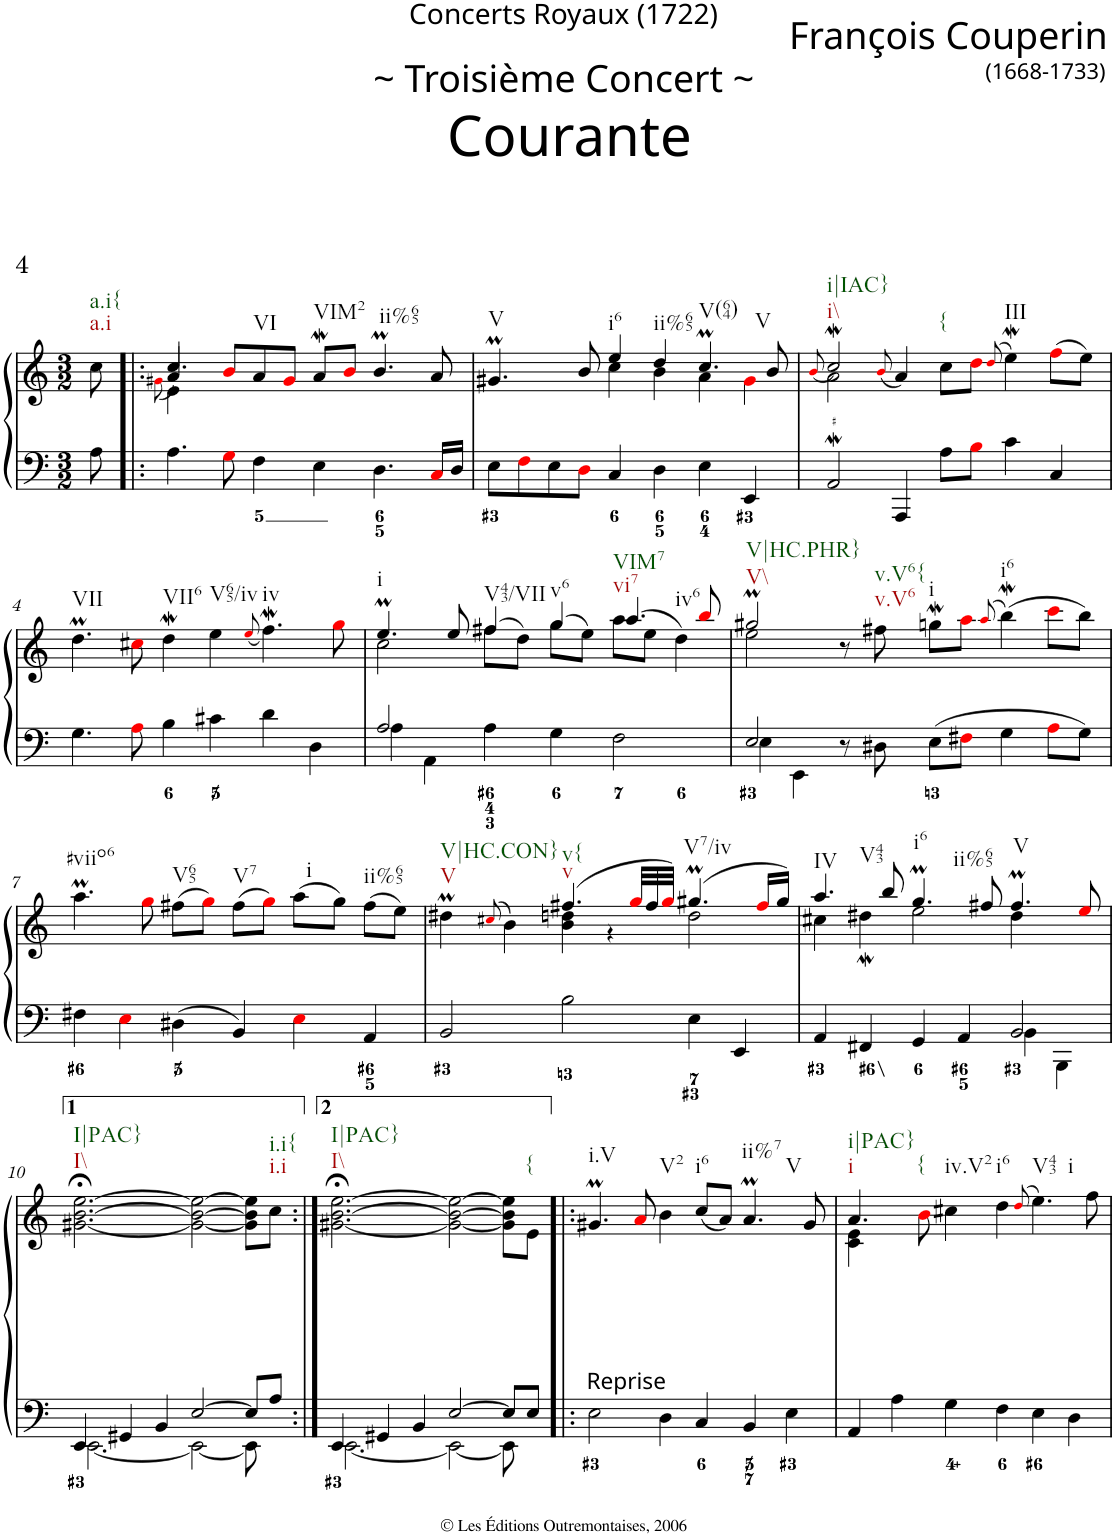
**kern	**kern
*part1	*part1
*staff2	*staff1
*I"Clavecin	*
*clefF4	*clefG2
*k[]	*k[]
*M3/2	*M3/2
=	=
!	!LO:TX:b:t=a.i
!	!LO:TX:b:t=a.i{
8A\	8cc\
=1!|:	=1!|:
*	*^
.	.	(<8qg#Xi\
*	*	*^
4.A\	4.cc/	4a/)	4e\
.	.	1ryy	1ryy
8Gi\	8bi/L	.	.
!	!LO:TX:b:t=VI	!	!
4F\	8a/	.	.
.	8g#i/J	.	.
!	!LO:TX:b:t=VIM2	!	!
4E\	8aW/L	.	.
.	8bi/J	.	.
!	!LO:TX:b:t=ii%65	!	!
4.D\	4.bm/	.	.
.	.	4ryy	4ryy
16Ci/LL	8a/	.	.
16D/JJ	.	.	.
*	*	*v	*v
=2	=2	=2
!	!LO:TX:b:t=V	!
8E\L	4.g#Xm/	2ryy
8Fi\	.	.
8E\	.	.
8Di\J	8b/	.
!	!LO:TX:b:t=i6	!
4C/	4ee/	4cc\
!	!LO:TX:b:t=ii%65	!
4D\	4dd/	4b\
!	!LO:TX:b:t=V(64)	!
4E\	4.ccM/	4a\
4EE/	.	4g#i\
!	!LO:TX:b:t=V	!
.	8b/	.
=3	=3	=3
.	(<8qbi/	.
!	!LO:TX:b:t=i\\	!
!	!LO:TX:b:t=i|IAC}	!
2AAW/	2ccw/)	2a\
.	(<8qbi/	.
4AAA/	4a/)	1ryy
!	!LO:TX:b:t={	!
8A\L	8cc\L	.
8Bi\J	8ddi\J	.
.	(>8qddi/	.
!	!LO:TX:b:t=III	!
4c\	4eeW\)	.
4C/	(>8ffi\L	.
.	8ee\J)	.
*	*v	*v
!!LO:LB:g=z
=4	=4
!	!LO:TX:b:t=VII
4.G\	4.ddM\
8Ai\	8cc#Xi\
!	!LO:TX:b:t=VII6
4B\	4ddW\
!	!LO:TX:b:t=V65/iv
4c#X\	4ee\
.	(<8qeei/
!	!LO:TX:b:t=iv
4d\	4.ffw\)
4D\	.
.	8ggi\
=5	=5
*^	*^
!	!	!LO:TX:b:t=i	!
2A/	4A\	4.eem/	2cc\
.	4AA\	.	.
.	.	8ee/	.
!	!	!LO:TX:b:t=V43/VII	!
4A\	1ryy	(>4ff#X/	8ff#\L
.	.	.	8dd\J)
!	!	!LO:TX:b:t=v6	!
4G\	.	(>4gg/	8gg\L
.	.	.	8ee\J)
!	!	!LO:TX:b:t=vi7	!
!	!	!LO:TX:b:t=VIM7	!
!	!	!LO:TX:b:t=iv6	!
2F\	.	(>4.aa/	8aa\L
.	.	.	8ee\J
.	.	.	4dd\)
.	.	8bbi/	.
=6	=6	=6	=6
!	!	!LO:TX:b:t=V\\	!
!	!	!LO:TX:b:t=V|HC.PHR}	!
2E/	4E\	2gg#Xm/	2ee\
.	4EE\	.	.
8r	1ryy	8r	1ryy
!	!	!LO:TX:b:t=v.V6	!
!	!	!LO:TX:b:t=v.V6{	!
8D#X\	.	8ff#X\	.
!	!	!LO:TX:b:t=i	!
8E\L	.	8ggnW\L	.
8F#Xi\J	.	8aai\J	.
.	.	(>8qaai/	.
!	!	!LO:TX:b:t=i6	!
4G\	.	(>4bbW\)	.
8Ai\L	.	8ccci\L	.
8G\J	.	8bb\J)	.
*v	*v	*	*
*	*v	*v
!!LO:LB:g=z
=7	=7
!	!LO:TX:b:t=#viio6
4F#X\	4.aaM\
4Ei\	.
.	8ggi\
!	!LO:TX:b:t=V65
4D#X\	(>8ff#X\L
.	8ggi\J)
!	!LO:TX:b:t=V7
4BB/	(>8ff#\L
.	8ggi\J)
4Ei\	(>8aa\L
!	!LO:TX:b:t=i
.	8gg\J)
!	!LO:TX:b:t=ii%65
4AA/	(>8ff#\L
.	8ee\J)
=8	=8
*	*^
!	!LO:TX:b:t=V	!
!	!LO:TX:b:t=V|HC.CON}	!
2BB/	4dd#Xm\	2ryy
.	(>8qcc#Xi/	.
.	4b\)	.
!	!LO:TX:b:t=v	!
!	!LO:TX:b:t=v{	!
2B\	(>4.ff#X/	4b\ 4ddn\
.	.	4r
*	*Xtuplet	*
.	24ggi/LLL	.
.	24ff#/	.
.	24ggi/JJJ)	.
!	!LO:TX:b:t=V7/iv	!
4E\	(>4.gg#Xm/	2dd\
4EE/	.	.
.	16ff#i/LL	.
.	16gg#/JJ)	.
=9	=9	=9
*^	*	*
!	!	!LO:TX:b:t=IV	!
!	!	!LO:TX:b:t=V43	!
4AA/	1ryy	4.aa/	4cc#X\
4FF#X/	.	.	4dd#XW\
.	.	8bb/	.
!	!	!LO:TX:b:t=i6	!
!	!	!LO:TX:b:t=ii%65	!
4GG/	.	4.ggM/	2ee\
4AA/	.	.	.
.	.	8ff#X/	.
!	!	!LO:TX:b:t=V	!
2BB/	4BB\	4.ff#m/	4dd#\
.	4BBB\	.	4ryy
.	.	8eei/	.
*	*	*v	*v
!!LO:LB:g=z
=10	=10	=10
!	!	!LO:TX:b:t=I\\
!	!	!LO:TX:b:t=I|PAC}
4EE/	[<2.EE\	[2.g#X\;< [2.b\;< [2.ee\;<
4GG#X/	.	.
4BB/	.	.
[>2E/	2EE\_	2g#\_ 2b\_ 2ee\_
8E/L]	8EE\]	8g#\] 8b\] 8ee\]L
!	!	!LO:TX:b:t=i.i
!	!	!LO:TX:b:t=i.i{
8A/J	8ryy	8cc\J
=10X1:|!	=10X1:|!	=10X1:|!
!	!	!LO:TX:b:t=I\\
!	!	!LO:TX:b:t=I|PAC}
4EE/	[<2.EE\	[2.g#X\;< [2.b\;< [2.ee\;<
4GG#X/	.	.
4BB/	.	.
[>2E/	2EE\_	2g#\_ 2b\_ 2ee\_
8E/L]	8EE\]	8g#\] 8b\] 8ee\]L
!	!	!LO:TX:b:t={
8E/J	8ryy	8e\J
=11!|:	=11!|:	=11!|:
!	!	!LO:TX:b:t=Reprise
!	!	!LO:TX:b:t=i.V
*v	*v	*
2E\	4.g#Xm/
.	8ai/
!	!LO:TX:b:t=V2
4D\	4b\
!	!LO:TX:b:t=i6
4C/	(<8cc/L
.	8a/J)
!	!LO:TX:b:t=ii%7
!	!LO:TX:b:t=V
4BB/	4.aM/
4E\	.
.	8g#/
=12	=12
*	*^
!	!LO:TX:b:t=i	!
!	!LO:TX:b:t=i|PAC}	!
4AA/	4.a/	4c\ 4e\
4A\	.	1ryy
!	!LO:TX:b:t={	!
.	8bi\	.
!	!LO:TX:b:t=iv.V2	!
4G\	4cc#X\	.
!	!LO:TX:b:t=i6	!
4F\	4dd\	.
.	(>8qddi/	.
!	!LO:TX:b:t=V43	!
!	!LO:TX:b:t=i	!
4E\	4.ee\)	.
4D\	.	4ryy
.	8ff\	.
*	*v	*v
=	=
*-	*-
